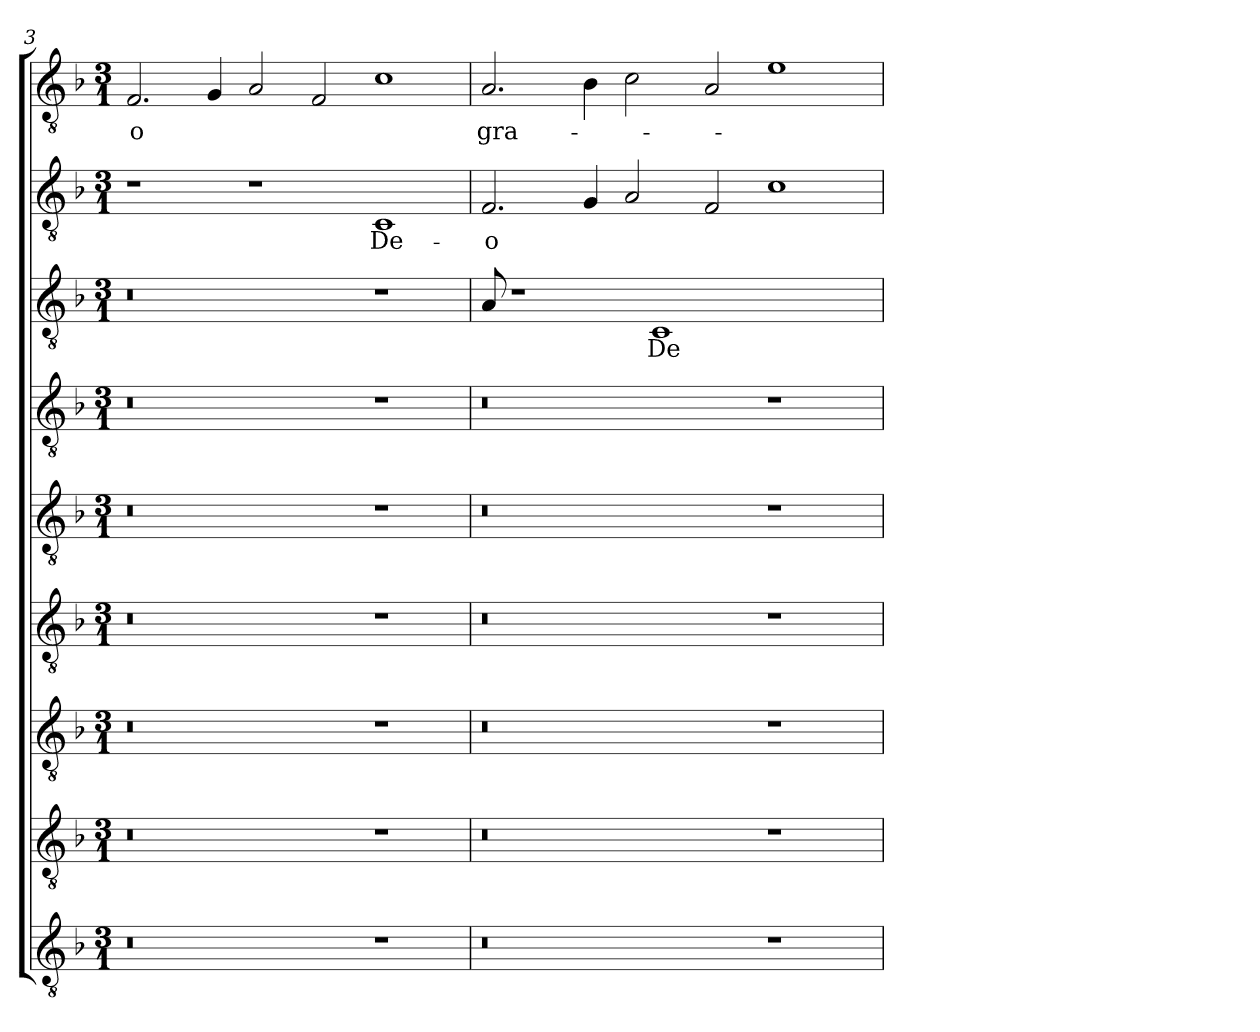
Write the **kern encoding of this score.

**kern	**kern	**kern	**kern	**kern	**kern	**kern	**text	**kern	**text	**kern	**text
*part9	*part8	*part7	*part6	*part5	*part4	*part3	*part3	*part2	*part2	*part1	*part1
*staff9	*staff8	*staff7	*staff6	*staff5	*staff4	*staff3	*staff3	*staff2	*staff2	*staff1	*staff1
*clefGv2	*clefGv2	*clefGv2	*clefGv2	*clefGv2	*clefGv2	*clefGv2	*	*clefGv2	*	*clefGv2	*
*k[b-]	*k[b-]	*k[b-]	*k[b-]	*k[b-]	*k[b-]	*k[b-]	*	*k[b-]	*	*k[b-]	*
*F:	*F:	*F:	*F:	*F:	*F:	*F:	*	*F:	*	*F:	*
*M3/1	*M3/1	*M3/1	*M3/1	*M3/1	*M3/1	*M3/1	*	*M3/1	*	*M3/1	*
=3	=3	=3	=3	=3	=3	=3	=3	=3	=3	=3	=3
!	!	!	!	!	!	!	!	!	!	!	!LO:LY:b
0r	0r	0r	0r	0r	0r	0r	.	1r	.	2.F/	-o
.	.	.	.	.	.	.	.	.	.	4G/	.
.	.	.	.	.	.	.	.	1r	.	2A/	.
.	.	.	.	.	.	.	.	.	.	2F/	.
!	!	!	!	!	!	!	!	!	!LO:LY:b	!	!
1r	1r	1r	1r	1r	1r	1r	.	1C	De-	1c	.
=4	=4	=4	=4	=4	=4	=4	=4	=4	=4	=4	=4
!	!	!	!	!	!	!	!	!	!LO:LY:b	!	!LO:LY:b
0r	0r	0r	0r	0r	0r	8A/	.	2.F/	-o	2.A/	gra-
.	.	.	.	.	.	1r	.	.	.	.	.
.	.	.	.	.	.	.	.	4G/	.	4B-\	.
.	.	.	.	.	.	.	.	2A/	.	2c\	.
!	!	!	!	!	!	!	!LO:LY:b	!	!	!	!
.	.	.	.	.	.	1C	De-	.	.	.	.
.	.	.	.	.	.	.	.	2F/	.	2A/	.
1r	1r	1r	1r	1r	1r	.	.	1c	.	1e	.
.	.	.	.	.	.	2..ryy	.	.	.	.	.
=	=	=	=	=	=	=	=	=	=	=	=
*-	*-	*-	*-	*-	*-	*-	*-	*-	*-	*-	*-
